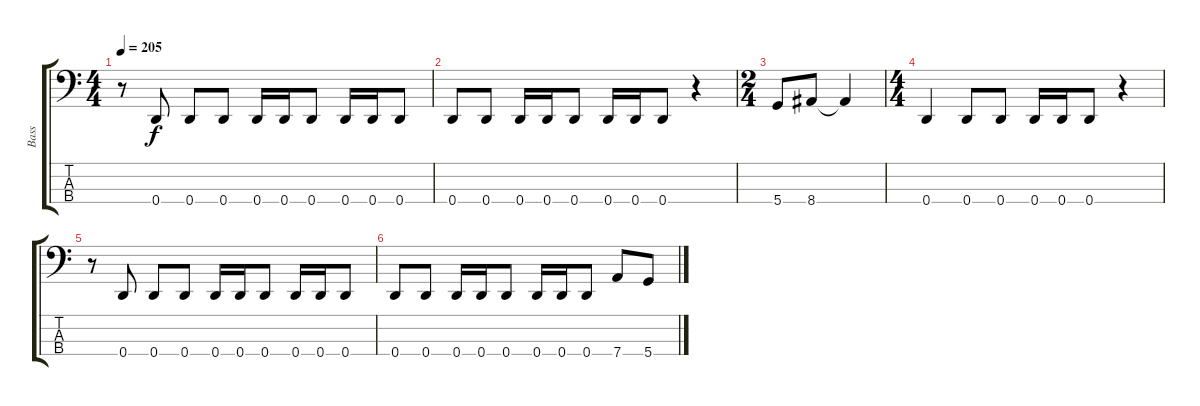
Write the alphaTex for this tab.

\track ("Bass" "Bass") {instrument electricbasspick}
\staff {score tabs}
\tuning (F2 C2 G1 D1) {hide}
\ts (4 4)
\tempo 205
\clef f4
\ks c
r.8{dy f} 0.4.8 0.4.8 0.4.8 0.4.16 0.4.16 0.4.8 0.4.16 0.4.16 0.4.8 |
0.4.8 0.4.8 0.4.16 0.4.16 0.4.8 0.4.16 0.4.16 0.4.8 r.4 |
\ts (2 4)
5.4.8 8.4.8 8.4{t}.4 |
\ts (4 4)
0.4.4 0.4.8 0.4.8 0.4.16 0.4.16 0.4.8 r.4 |
r.8 0.4.8 0.4.8 0.4.8 0.4.16 0.4.16 0.4.8 0.4.16 0.4.16 0.4.8 |
0.4.8 0.4.8 0.4.16 0.4.16 0.4.8 0.4.16 0.4.16 0.4.8 7.4.8 5.4.8
